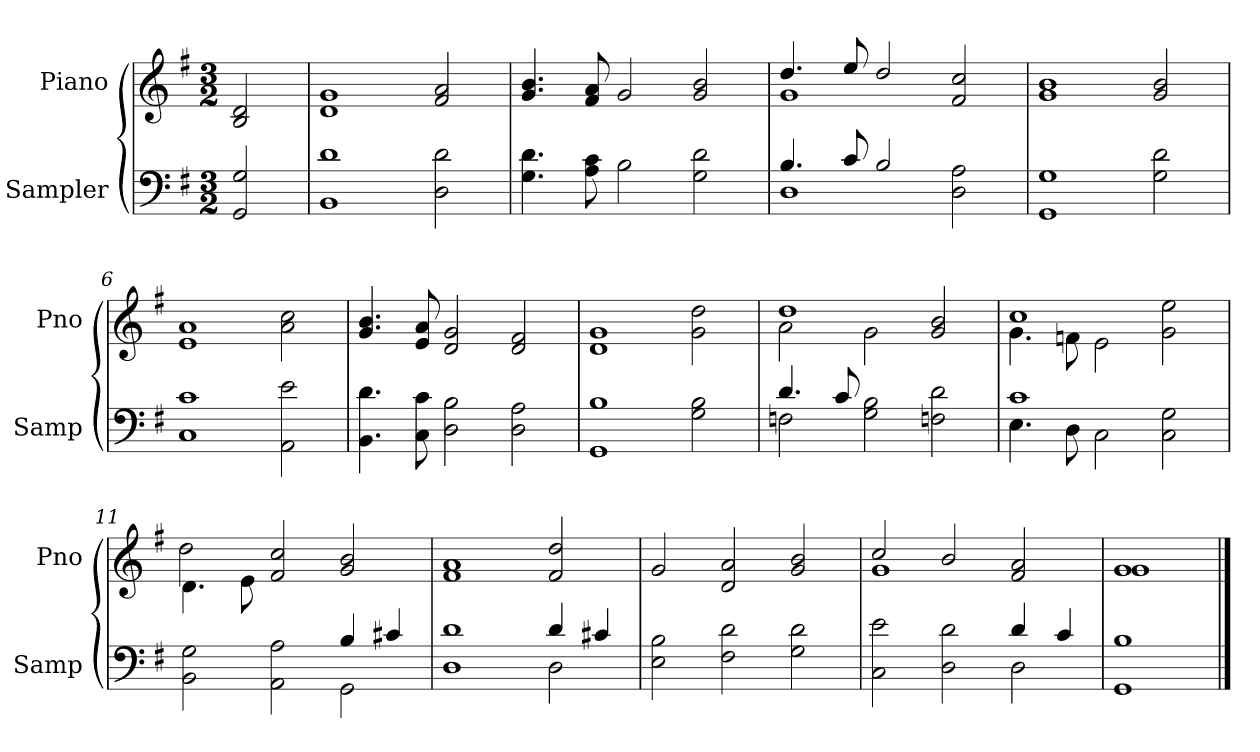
**kern	**kern
*part2	*part1
*staff2	*staff1
*I"Sampler	*I"Piano
*I'Samp	*I'Pno
*clefF4	*clefG2
*k[f#]	*k[f#]
*G:	*G:
*M3/2	*M3/2
=1	=1
2GG 2G	2B 2d
=2	=2
1BB 1d	1d 1g
2D 2d	2f# 2a
=3	=3
4.G 4.d	4.g 4.b
8A 8c	8f# 8a
2B	2g
2G 2d	2g 2b
=4	=4
*^	*^
4.B/	1D	4.dd/	1g
8c/	.	8ee/	.
2B/	.	2dd/	.
2D 2A	2ryy	2f# 2cc	2ryy
*v	*v	*	*
*	*v	*v
=5	=5
1GG 1G	1g 1b
2G 2d	2g 2b
=6	=6
1C 1c	1e 1a
2AA 2e	2a 2cc
=7	=7
4.BB 4.d	4.g 4.b
8C 8c	8e 8a
2D 2B	2d 2g
2D 2A	2d 2f#
=8	=8
1GG 1B	1d 1g
2G 2B	2g 2dd
=9	=9
*^	*^
4.d/	2F	2a\	1dd
8c/	.	.	.
2G 2B	1ryy	2g\	.
2Fn 2d	.	2g 2b	2ryy
=10	=10	=10	=10
4.E\	1c	4.g\	1cc
8D\	.	8fn\	.
2C\	.	2e\	.
2C 2G	2ryy	2g 2ee	2ryy
=11	=11	=11	=11
2BB 2G	1ryy	4.d\	2dd
.	.	8e\	.
2AA 2A	.	2f# 2cc	1ryy
4B/	2GG	2g 2b	.
4c#X/	.	.	.
*	*	*v	*v
=12	=12	=12
1D 1d	1ryy	1f# 1a
4d/	2D	2f# 2dd
4c#X/	.	.
*v	*v	*
=13	=13
2E 2B	2g
2F# 2d	2d 2a
2G 2d	2g 2b
=14	=14
*^	*^
2C 2e	1ryy	2cc/	1g
2D 2d	.	2b/	.
4d/	2D	2f# 2a	2ryy
4c/	.	.	.
*v	*v	*	*
=15	=15	=15
1GG 1B	1g/	1g
*	*v	*v
==	==
*-	*-
